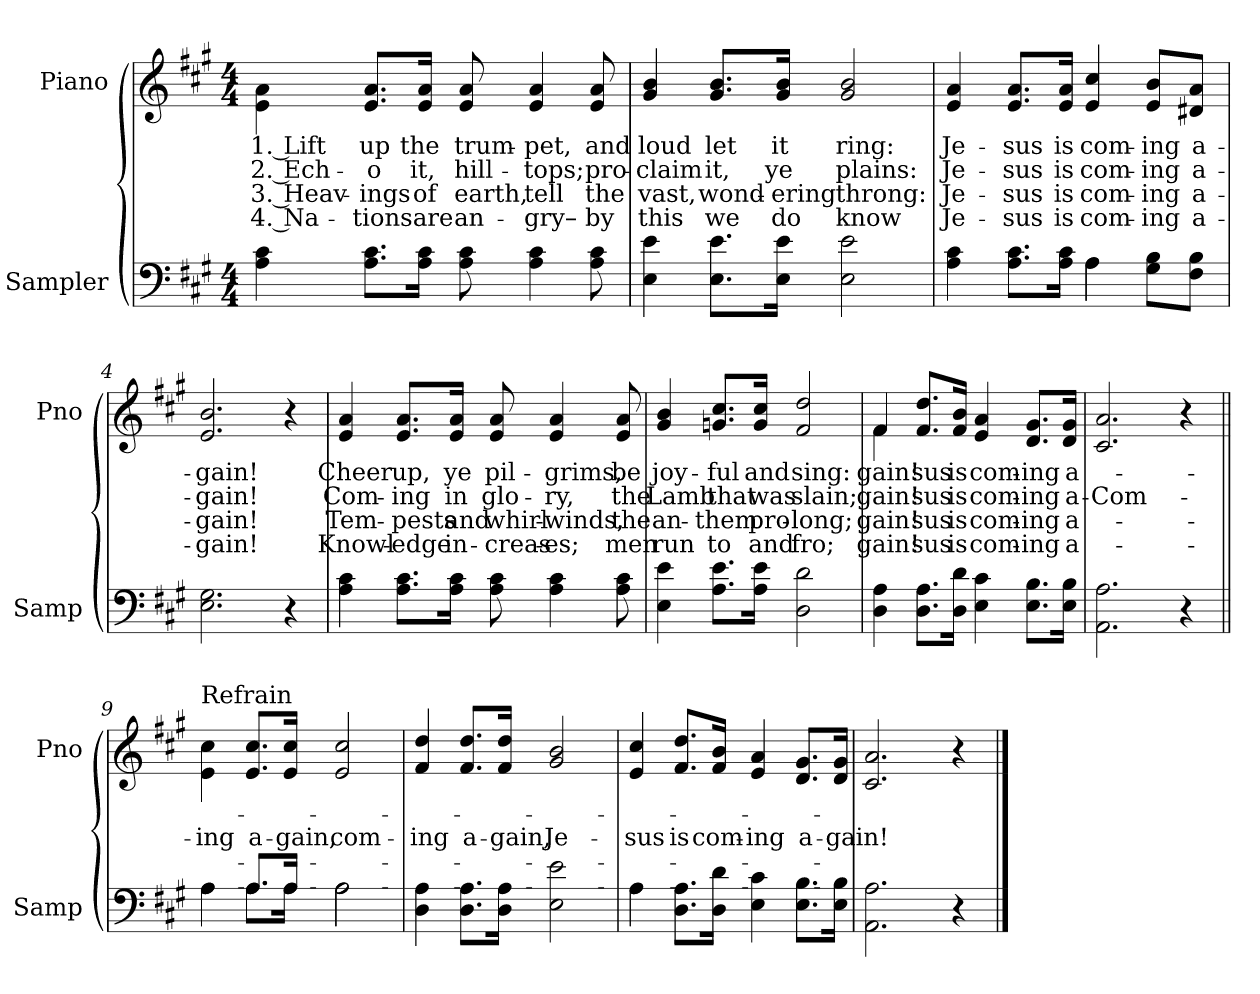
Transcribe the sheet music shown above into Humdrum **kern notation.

**kern	**kern	**text	**text	**text	**text
*part2	*part1	*part1	*part1	*part1	*part1
*staff2	*staff1	*staff1	*staff1	*staff1	*staff1
*I"Sampler	*I"Piano	*	*	*	*
*I'Samp	*I'Pno	*	*	*	*
*clefF4	*clefG2	*	*	*	*
*k[f#c#g#]	*k[f#c#g#]	*	*	*	*
*A:	*A:	*	*	*	*
*M4/4	*M4/4	*	*	*	*
=1	=1	=1	=1	=1	=1
4A 4c#	4e\ 4a\	1. Lift	2. Ech-	3. Heav-	4. Na-
8.A\ 8.c#\L	8.e/ 8.a/L	up	-o	-ings	-tions
16A\ 16c#\Jk	16e/ 16a/Jk	the	it,	of	are
8A 8c#	8e 8a	trum-	hill-	earth,	an-
4A 4c#	4e 4a	-pet,	-tops;	tell	-gry–
8A 8c#	8e 8a	and	pro-	the	by
=2	=2	=2	=2	=2	=2
4E 4e	4g# 4b	loud	-claim	vast,	this
8.E\ 8.e\L	8.g#/ 8.b/L	let	it,	wond-	we
16E\ 16e\Jk	16g#/ 16b/Jk	it	ye	-ering	do
2E 2e	2g# 2b	ring:	plains:	throng:	know
=3	=3	=3	=3	=3	=3
*^	*	*	*	*	*
4A 4c#	2ryy	4e 4a	Je-	Je-	Je-	Je-
8.A\ 8.c#\L	.	8.e/ 8.a/L	-sus	-sus	-sus	-sus
16A\ 16c#\Jk	.	16e/ 16a/Jk	is	is	is	is
4A\	4A	4e 4cc#	com-	com-	com-	com-
8G#\ 8B\L	4ryy	8e/ 8b/L	-ing	-ing	-ing	-ing
8F#\ 8B\J	.	8d#X/ 8a/J	a-	a-	a-	a-
*v	*v	*	*	*	*	*
=4	=4	=4	=4	=4	=4
2.E 2.G#	2.e 2.b	-gain!	-gain!	-gain!	-gain!
4r	4r	.	.	.	.
=5	=5	=5	=5	=5	=5
4A 4c#	4e 4a	Cheer	Com-	Tem-	Knowl-
8.A\ 8.c#\L	8.e/ 8.a/L	up,	-ing	-pests	-edge
16A\ 16c#\Jk	16e/ 16a/Jk	ye	in	and	in-
8A 8c#	8e 8a	pil-	glo-	whirl-	-creas-
4A 4c#	4e 4a	-grims,	-ry,	-winds,	-es;
8A 8c#	8e 8a	be	the	the	men
=6	=6	=6	=6	=6	=6
4E 4e	4g# 4b	joy-	Lamb	an-	run
8.A\ 8.e\L	8.gn/ 8.cc#/L	-ful	that	-them	to
16A\ 16e\Jk	16g/ 16cc#/Jk	and	was	pro-	and
2D 2d	2f# 2dd	sing:	slain;	-long;	fro;
=7	=7	=7	=7	=7	=7
*	*^	*	*	*	*
4D 4A	4f#/	4f#	-gain!	-gain!	-gain!	-gain!
8.D\ 8.A\L	8.f#/ 8.dd/L	2.ryy	-sus	-sus	-sus	-sus
16D\ 16d\Jk	16f#/ 16b/Jk	.	is	is	is	is
4E 4c#	4e 4a	.	com-	com-	com-	com-
8.E\ 8.B\L	8.d/ 8.g#/L	.	-ing	-ing	-ing	-ing
16E\ 16B\Jk	16d/ 16g#/Jk	.	a-	a-	a-	a-
*	*v	*v	*	*	*	*
=8	=8	=8	=8	=8	=8
2.AA 2.A	2.c# 2.a	.	Com-	.	.
4r	4r	.	.	.	.
=9||	=9||	=9||	=9||	=9||	=9||
*^	*	*	*	*	*
!	!	!LO:TX:t=Refrain	!	!	!	!
4A\	4A	4e\ 4cc#\	.	-ing	.	.
8.A/L	8.A\L	8.e/ 8.cc#/L	.	a-	.	.
16A/Jk	16A\Jk	16e/ 16cc#/Jk	.	-gain,	.	.
2A\	2A	2e 2cc#	.	com-	.	.
*v	*v	*	*	*	*	*
=10	=10	=10	=10	=10	=10
4D 4A	4f# 4dd	.	-ing	.	.
8.D\ 8.A\L	8.f#/ 8.dd/L	.	a-	.	.
16D\ 16A\Jk	16f#/ 16dd/Jk	.	-gain,	.	.
2E 2e	2g# 2b	.	Je-	.	.
=11	=11	=11	=11	=11	=11
*^	*	*	*	*	*
4A\	4A	4e 4cc#	.	-sus	.	.
8.D\ 8.A\L	2.ryy	8.f#/ 8.dd/L	.	is	.	.
16D\ 16d\Jk	.	16f#/ 16b/Jk	.	com-	.	.
4E 4c#	.	4e 4a	.	-ing	.	.
8.E\ 8.B\L	.	8.d/ 8.g#/L	.	a-	.	.
16E\ 16B\Jk	.	16d/ 16g#/Jk	.	-gain!	.	.
*v	*v	*	*	*	*	*
=12	=12	=12	=12	=12	=12
2.AA 2.A	2.c# 2.a	.	.	.	.
4r	4r	.	.	.	.
==	==	==	==	==	==
*-	*-	*-	*-	*-	*-
